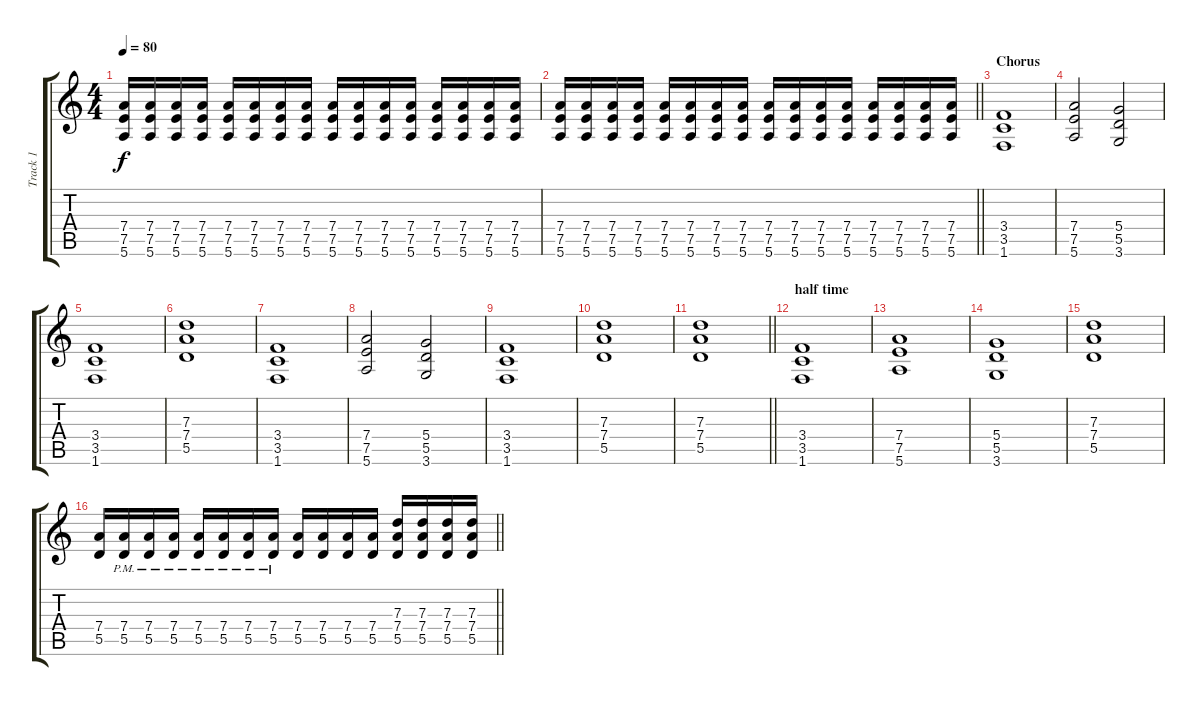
\track ("Track 1" "Track 1") {instrument overdrivenguitar}
\staff {score tabs}
\tuning (E4 B3 G3 D3 A2 E2) {hide}
\ts (4 4)
\tempo 80
\clef g2
\ks c
(7.4 7.5 5.6).16{dy f} (7.4 7.5 5.6).16 (7.4 7.5 5.6).16 (7.4 7.5 5.6).16 (7.4 7.5 5.6).16 (7.4 7.5 5.6).16 (7.4 7.5 5.6).16 (7.4 7.5 5.6).16 (7.4 7.5 5.6).16 (7.4 7.5 5.6).16 (7.4 7.5 5.6).16 (7.4 7.5 5.6).16 (7.4 7.5 5.6).16 (7.4 7.5 5.6).16 (7.4 7.5 5.6).16 (7.4 7.5 5.6).16 |
\barLineRight lightlight
(7.4 7.5 5.6).16 (7.4 7.5 5.6).16 (7.4 7.5 5.6).16 (7.4 7.5 5.6).16 (7.4 7.5 5.6).16 (7.4 7.5 5.6).16 (7.4 7.5 5.6).16 (7.4 7.5 5.6).16 (7.4 7.5 5.6).16 (7.4 7.5 5.6).16 (7.4 7.5 5.6).16 (7.4 7.5 5.6).16 (7.4 7.5 5.6).16 (7.4 7.5 5.6).16 (7.4 7.5 5.6).16 (7.4 7.5 5.6).16 |
\section ("" "Chorus")
(3.4 3.5 1.6).1 |
(7.4 7.5 5.6).2 (5.4 5.5 3.6).2 |
(3.4 3.5 1.6).1 |
(7.3 7.4 5.5).1 |
(3.4 3.5 1.6).1 |
(7.4 7.5 5.6).2 (5.4 5.5 3.6).2 |
(3.4 3.5 1.6).1 |
(7.3 7.4 5.5).1 |
\barLineRight lightlight
(7.3 7.4 5.5).1 |
\section ("" "half time")
(3.4 3.5 1.6).1 |
(7.4 7.5 5.6).1 |
(5.4 5.5 3.6).1 |
(7.3 7.4 5.5).1 |
\barLineRight lightlight
(7.4 5.5).16 (7.4{pm} 5.5{pm}).16 (7.4{pm} 5.5{pm}).16 (7.4{pm} 5.5{pm}).16 (7.4{pm} 5.5{pm}).16 (7.4{pm} 5.5{pm}).16 (7.4{pm} 5.5{pm}).16 (7.4{pm} 5.5{pm}).16 (7.4 5.5).16 (7.4 5.5).16 (7.4 5.5).16 (7.4 5.5).16 (7.3 7.4 5.5).16 (7.3 7.4 5.5).16 (7.3 7.4 5.5).16 (7.3 7.4 5.5).16
